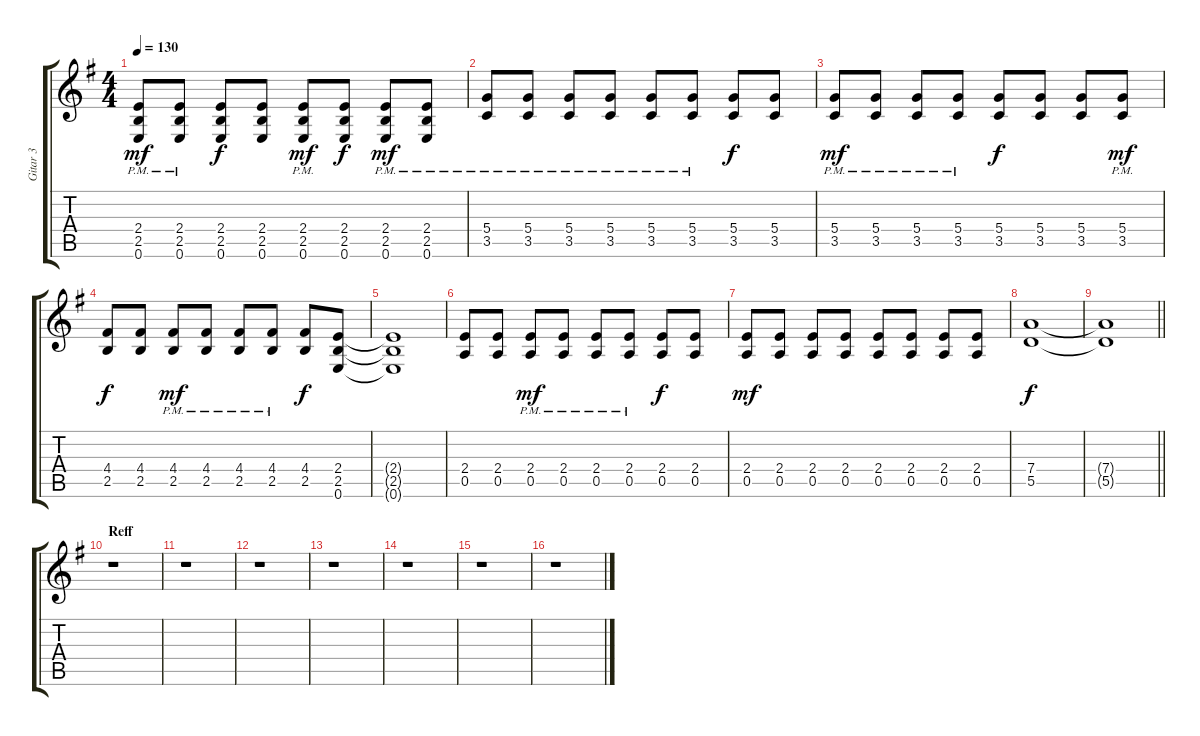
\track ("Gitar 3" "Gitar 3") {instrument overdrivenguitar}
\staff {score tabs}
\tuning (E4 B3 G3 D3 A2 E2) {hide}
\ts (4 4)
\tempo 130
\clef g2
\ks g
(2.4{pm} 2.5{pm} 0.6{pm}).8{dy mf} (2.4{pm} 2.5{pm} 0.6{pm}).8 (2.4 2.5 0.6).8{dy f} (2.4 2.5 0.6).8 (2.4{pm} 2.5{pm} 0.6{pm}).8{dy mf} (2.4 2.5 0.6).8{dy f} (2.4{pm} 2.5{pm} 0.6{pm}).8{dy mf} (2.4{pm} 2.5{pm} 0.6{pm}).8 |
(5.4{pm} 3.5{pm}).8 (5.4{pm} 3.5{pm}).8 (5.4{pm} 3.5{pm}).8 (5.4{pm} 3.5{pm}).8 (5.4{pm} 3.5{pm}).8 (5.4{pm} 3.5{pm}).8 (5.4 3.5).8{dy f} (5.4 3.5).8 |
(5.4{pm} 3.5{pm}).8{dy mf} (5.4{pm} 3.5{pm}).8 (5.4{pm} 3.5{pm}).8 (5.4{pm} 3.5{pm}).8 (5.4 3.5).8{dy f} (5.4 3.5).8 (5.4 3.5).8 (5.4{pm} 3.5{pm}).8{dy mf} |
(4.4 2.5).8{dy f} (4.4 2.5).8 (4.4{pm} 2.5{pm}).8{dy mf} (4.4{pm} 2.5{pm}).8 (4.4{pm} 2.5{pm}).8 (4.4{pm} 2.5{pm}).8 (4.4 2.5).8{dy f} (2.4 2.5 0.6).8 |
(2.4{t} 2.5{t} 0.6{t}).1 |
(2.4 0.5).8 (2.4 0.5).8 (2.4{pm} 0.5{pm}).8{dy mf} (2.4{pm} 0.5{pm}).8 (2.4{pm} 0.5{pm}).8 (2.4{pm} 0.5{pm}).8 (2.4 0.5).8{dy f} (2.4 0.5).8 |
(2.4 0.5).8{dy mf} (2.4 0.5).8 (2.4 0.5).8 (2.4 0.5).8 (2.4 0.5).8 (2.4 0.5).8 (2.4 0.5).8 (2.4 0.5).8 |
(7.4 5.5).1{dy f} |
\barLineRight lightlight
(7.4{t} 5.5{t}).1 |
\section ("" "Reff")
r.1 |
r.1 |
r.1 |
r.1 |
r.1 |
r.1 |
r.1
